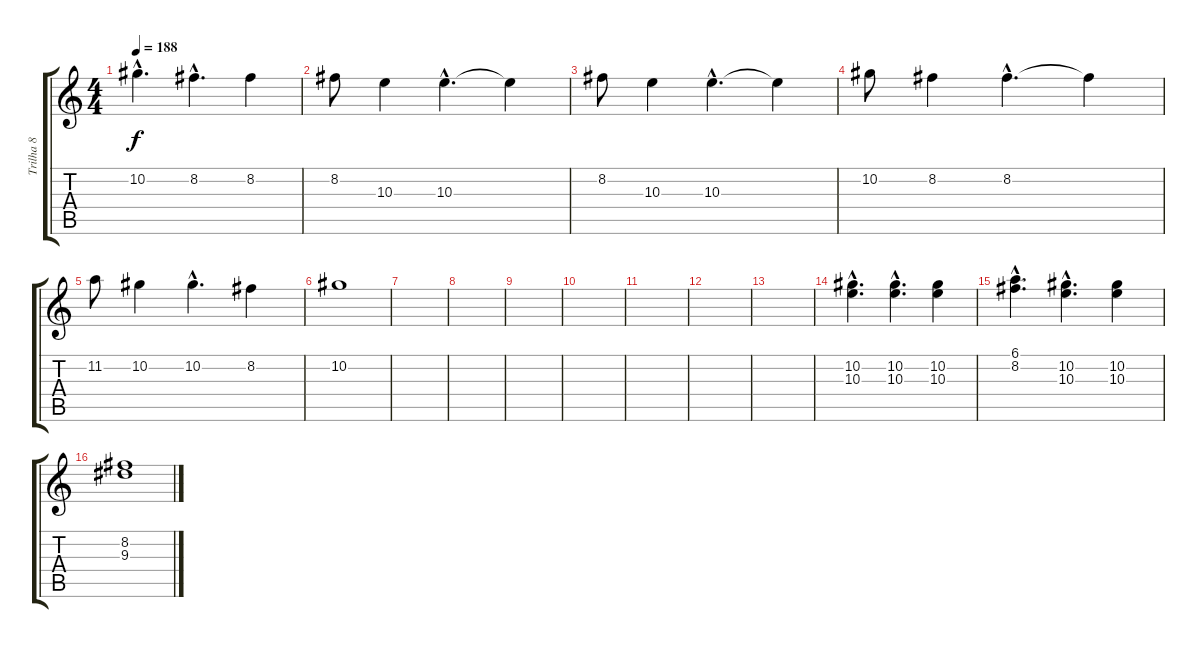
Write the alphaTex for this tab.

\track ("Trilha 8" "Trilha 8") {instrument fretlessbass}
\staff {score tabs}
\tuning (Eb4 Bb3 Gb3 Db3 Ab2 Eb2) {hide}
\ts (4 4)
\tempo 188
\clef g2
\ks c
10.2{hac}.4{d dy f} 8.2{hac}.4{d} 8.2.4 |
8.2.8 10.3.4 10.3{hac}.4{d} 10.3{t}.4 |
8.2.8 10.3.4 10.3{hac}.4{d} 10.3{t}.4 |
10.2.8 8.2.4 8.2{hac}.4{d} 8.2{t}.4 |
11.2.8 10.2.4 10.2{hac}.4{d} 8.2.4 |
10.2.1 |
|
|
|
|
|
|
|
(10.2{hac} 10.3{hac}).4{d volume 13} (10.2{hac} 10.3{hac}).4{d} (10.2 10.3).4 |
(6.1{hac} 8.2{hac}).4{d} (10.2{hac} 10.3{hac}).4{d} (10.2 10.3).4 |
(8.2 9.3).1
